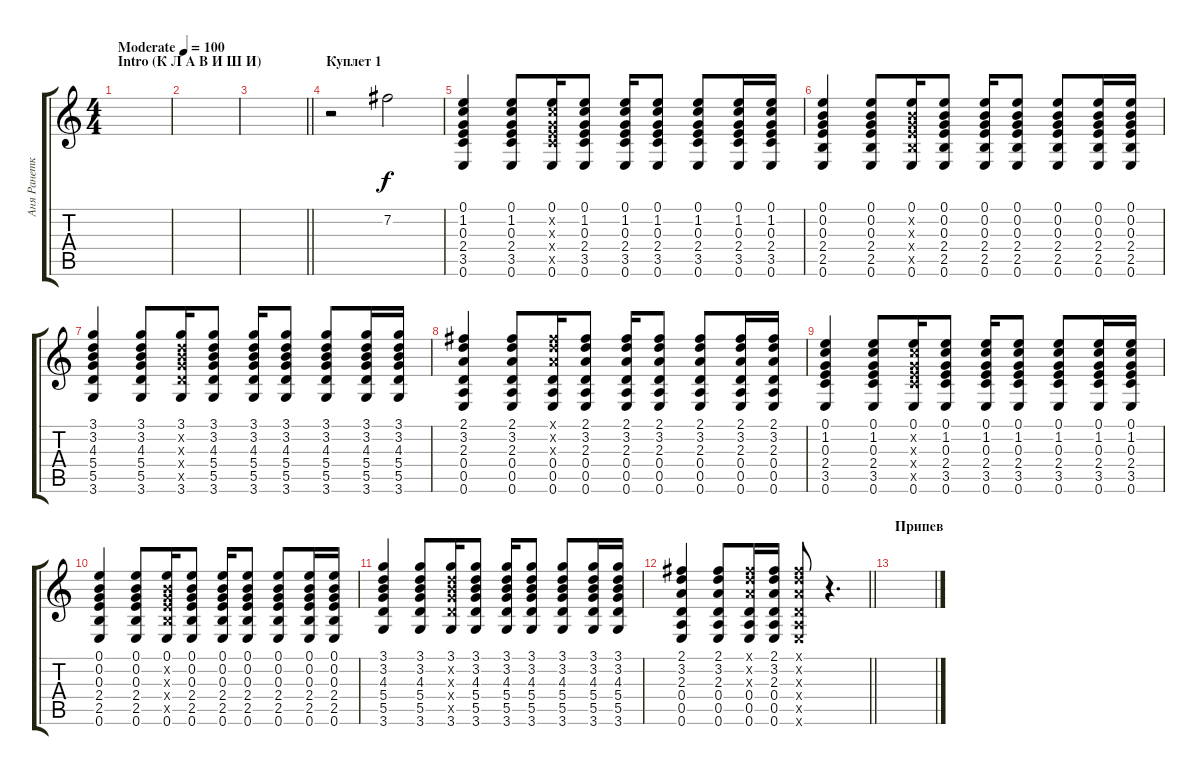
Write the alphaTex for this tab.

\track ("Аня Ранетка" "Аня Ранетк") {instrument acousticguitarsteel}
\staff {score tabs}
\tuning (E4 B3 G3 D3 A2 E2) {hide}
\ts (4 4)
\section ("" "Intro (К Л А В И Ш И)")
\tempo (100 "Moderate")
\clef g2
\ks c
|
|
\barLineRight lightlight
|
\section ("" "Куплет 1")
r.2 7.2.2{instrument reversecymbal} |
(0.1 1.2 0.3 2.4 3.5 0.6).4{instrument acousticguitarsteel} (0.1 1.2 0.3 2.4 3.5 0.6).8 (0.1 1.2{x} 0.3{x} 2.4{x} 3.5{x} 0.6).16 (0.1 1.2 0.3 2.4 3.5 0.6).8 (0.1 1.2 0.3 2.4 3.5 0.6).16 (0.1 1.2 0.3 2.4 3.5 0.6).8 (0.1 1.2 0.3 2.4 3.5 0.6).8 (0.1 1.2 0.3 2.4 3.5 0.6).16 (0.1 1.2 0.3 2.4 3.5 0.6).16 |
(0.1 0.2 0.3 2.4 2.5 0.6).4 (0.1 0.2 0.3 2.4 2.5 0.6).8 (0.1 0.2{x} 0.3{x} 2.4{x} 2.5{x} 0.6).16 (0.1 0.2 0.3 2.4 2.5 0.6).8 (0.1 0.2 0.3 2.4 2.5 0.6).16 (0.1 0.2 0.3 2.4 2.5 0.6).8 (0.1 0.2 0.3 2.4 2.5 0.6).8 (0.1 0.2 0.3 2.4 2.5 0.6).16 (0.1 0.2 0.3 2.4 2.5 0.6).16 |
(3.1 3.2 4.3 5.4 5.5 3.6).4 (3.1 3.2 4.3 5.4 5.5 3.6).8 (3.1 3.2{x} 4.3{x} 5.4{x} 5.5{x} 3.6).16 (3.1 3.2 4.3 5.4 5.5 3.6).8 (3.1 3.2 4.3 5.4 5.5 3.6).16 (3.1 3.2 4.3 5.4 5.5 3.6).8 (3.1 3.2 4.3 5.4 5.5 3.6).8 (3.1 3.2 4.3 5.4 5.5 3.6).16 (3.1 3.2 4.3 5.4 5.5 3.6).16 |
(2.1 3.2 2.3 0.4 0.5 0.6).4 (2.1 3.2 2.3 0.4 0.5 0.6).8 (2.1{x} 3.2{x} 2.3{x} 0.4 0.5 0.6).16 (2.1 3.2 2.3 0.4 0.5 0.6).8 (2.1 3.2 2.3 0.4 0.5 0.6).16 (2.1 3.2 2.3 0.4 0.5 0.6).8 (2.1 3.2 2.3 0.4 0.5 0.6).8 (2.1 3.2 2.3 0.4 0.5 0.6).16 (2.1 3.2 2.3 0.4 0.5 0.6).16 |
(0.1 1.2 0.3 2.4 3.5 0.6).4 (0.1 1.2 0.3 2.4 3.5 0.6).8 (0.1 1.2{x} 0.3{x} 2.4{x} 3.5{x} 0.6).16 (0.1 1.2 0.3 2.4 3.5 0.6).8 (0.1 1.2 0.3 2.4 3.5 0.6).16 (0.1 1.2 0.3 2.4 3.5 0.6).8 (0.1 1.2 0.3 2.4 3.5 0.6).8 (0.1 1.2 0.3 2.4 3.5 0.6).16 (0.1 1.2 0.3 2.4 3.5 0.6).16 |
(0.1 0.2 0.3 2.4 2.5 0.6).4 (0.1 0.2 0.3 2.4 2.5 0.6).8 (0.1 0.2{x} 0.3{x} 2.4{x} 2.5{x} 0.6).16 (0.1 0.2 0.3 2.4 2.5 0.6).8 (0.1 0.2 0.3 2.4 2.5 0.6).16 (0.1 0.2 0.3 2.4 2.5 0.6).8 (0.1 0.2 0.3 2.4 2.5 0.6).8 (0.1 0.2 0.3 2.4 2.5 0.6).16 (0.1 0.2 0.3 2.4 2.5 0.6).16 |
(3.1 3.2 4.3 5.4 5.5 3.6).4 (3.1 3.2 4.3 5.4 5.5 3.6).8 (3.1 3.2{x} 4.3{x} 5.4{x} 5.5{x} 3.6).16 (3.1 3.2 4.3 5.4 5.5 3.6).8 (3.1 3.2 4.3 5.4 5.5 3.6).16 (3.1 3.2 4.3 5.4 5.5 3.6).8 (3.1 3.2 4.3 5.4 5.5 3.6).8 (3.1 3.2 4.3 5.4 5.5 3.6).16 (3.1 3.2 4.3 5.4 5.5 3.6).16 |
\barLineRight lightlight
(2.1 3.2 2.3 0.4 0.5 0.6).4 (2.1 3.2 2.3 0.4 0.5 0.6).8 (2.1{x} 3.2{x} 2.3{x} 0.4 0.5 0.6).16 (2.1 3.2 2.3 0.4 0.5 0.6).16 (2.1{x} 3.2{x} 2.3{x} 0.4{x} 0.5{x} 0.6{x}).8 r.4{d} |
\section ("" "Припев")
